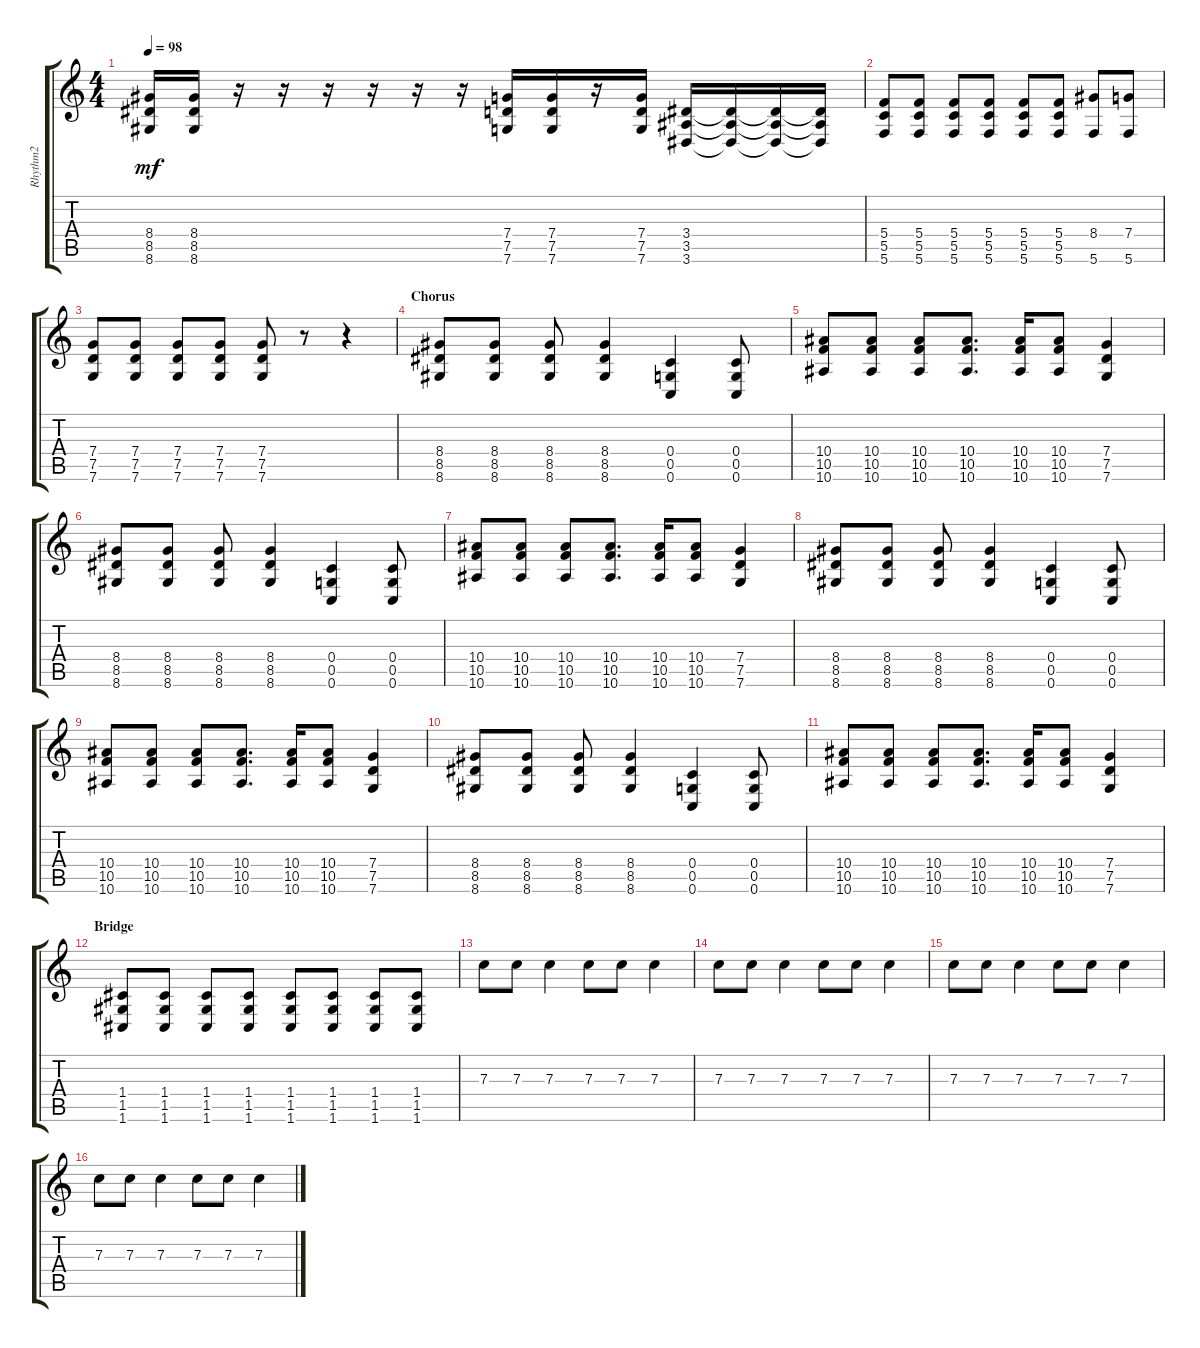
\track ("Rhythm2" "Rhythm2") {instrument distortionguitar}
\staff {score tabs}
\tuning (D4 A3 F3 C3 G2 C2) {hide}
\ts (4 4)
\tempo 98
\clef g2
\ks c
(8.4 8.5 8.6).16{dy mf} (8.4 8.5 8.6).16 r.16 r.16 r.16 r.16 r.16 r.16 (7.4 7.5 7.6).16 (7.4 7.5 7.6).16 r.16 (7.4 7.5 7.6).16 (3.4 3.5 3.6).16 (3.4{t} 3.5{t} 3.6{t}).16 (3.4{t} 3.5{t} 3.6{t}).16 (3.4{t} 3.5{t} 3.6{t}).16 |
(5.4 5.5 5.6).8 (5.4 5.5 5.6).8 (5.4 5.5 5.6).8 (5.4 5.5 5.6).8 (5.4 5.5 5.6).8 (5.4 5.5 5.6).8 (8.4 5.6).8 (7.4 5.6).8 |
(7.4 7.5 7.6).8 (7.4 7.5 7.6).8 (7.4 7.5 7.6).8 (7.4 7.5 7.6).8 (7.4 7.5 7.6).8 r.8 r.4 |
\section ("" "Chorus")
(8.4 8.5 8.6).8 (8.4 8.5 8.6).8 (8.4 8.5 8.6).8 (8.4 8.5 8.6).4 (0.4 0.5 0.6).4 (0.4 0.5 0.6).8 |
(10.4 10.5 10.6).8 (10.4 10.5 10.6).8 (10.4 10.5 10.6).8 (10.4 10.5 10.6).8{d} (10.4 10.5 10.6).16 (10.4 10.5 10.6).8 (7.4 7.5 7.6).4 |
(8.4 8.5 8.6).8 (8.4 8.5 8.6).8 (8.4 8.5 8.6).8 (8.4 8.5 8.6).4 (0.4 0.5 0.6).4 (0.4 0.5 0.6).8 |
(10.4 10.5 10.6).8 (10.4 10.5 10.6).8 (10.4 10.5 10.6).8 (10.4 10.5 10.6).8{d} (10.4 10.5 10.6).16 (10.4 10.5 10.6).8 (7.4 7.5 7.6).4 |
(8.4 8.5 8.6).8 (8.4 8.5 8.6).8 (8.4 8.5 8.6).8 (8.4 8.5 8.6).4 (0.4 0.5 0.6).4 (0.4 0.5 0.6).8 |
(10.4 10.5 10.6).8 (10.4 10.5 10.6).8 (10.4 10.5 10.6).8 (10.4 10.5 10.6).8{d} (10.4 10.5 10.6).16 (10.4 10.5 10.6).8 (7.4 7.5 7.6).4 |
(8.4 8.5 8.6).8 (8.4 8.5 8.6).8 (8.4 8.5 8.6).8 (8.4 8.5 8.6).4 (0.4 0.5 0.6).4 (0.4 0.5 0.6).8 |
(10.4 10.5 10.6).8 (10.4 10.5 10.6).8 (10.4 10.5 10.6).8 (10.4 10.5 10.6).8{d} (10.4 10.5 10.6).16 (10.4 10.5 10.6).8 (7.4 7.5 7.6).4 |
\section ("" "Bridge")
(1.4 1.5 1.6).8 (1.4 1.5 1.6).8 (1.4 1.5 1.6).8 (1.4 1.5 1.6).8 (1.4 1.5 1.6).8 (1.4 1.5 1.6).8 (1.4 1.5 1.6).8 (1.4 1.5 1.6).8 |
7.3.8 7.3.8 7.3.4 7.3.8 7.3.8 7.3.4 |
7.3.8 7.3.8 7.3.4 7.3.8 7.3.8 7.3.4 |
7.3.8 7.3.8 7.3.4 7.3.8 7.3.8 7.3.4 |
7.3.8 7.3.8 7.3.4 7.3.8 7.3.8 7.3.4
